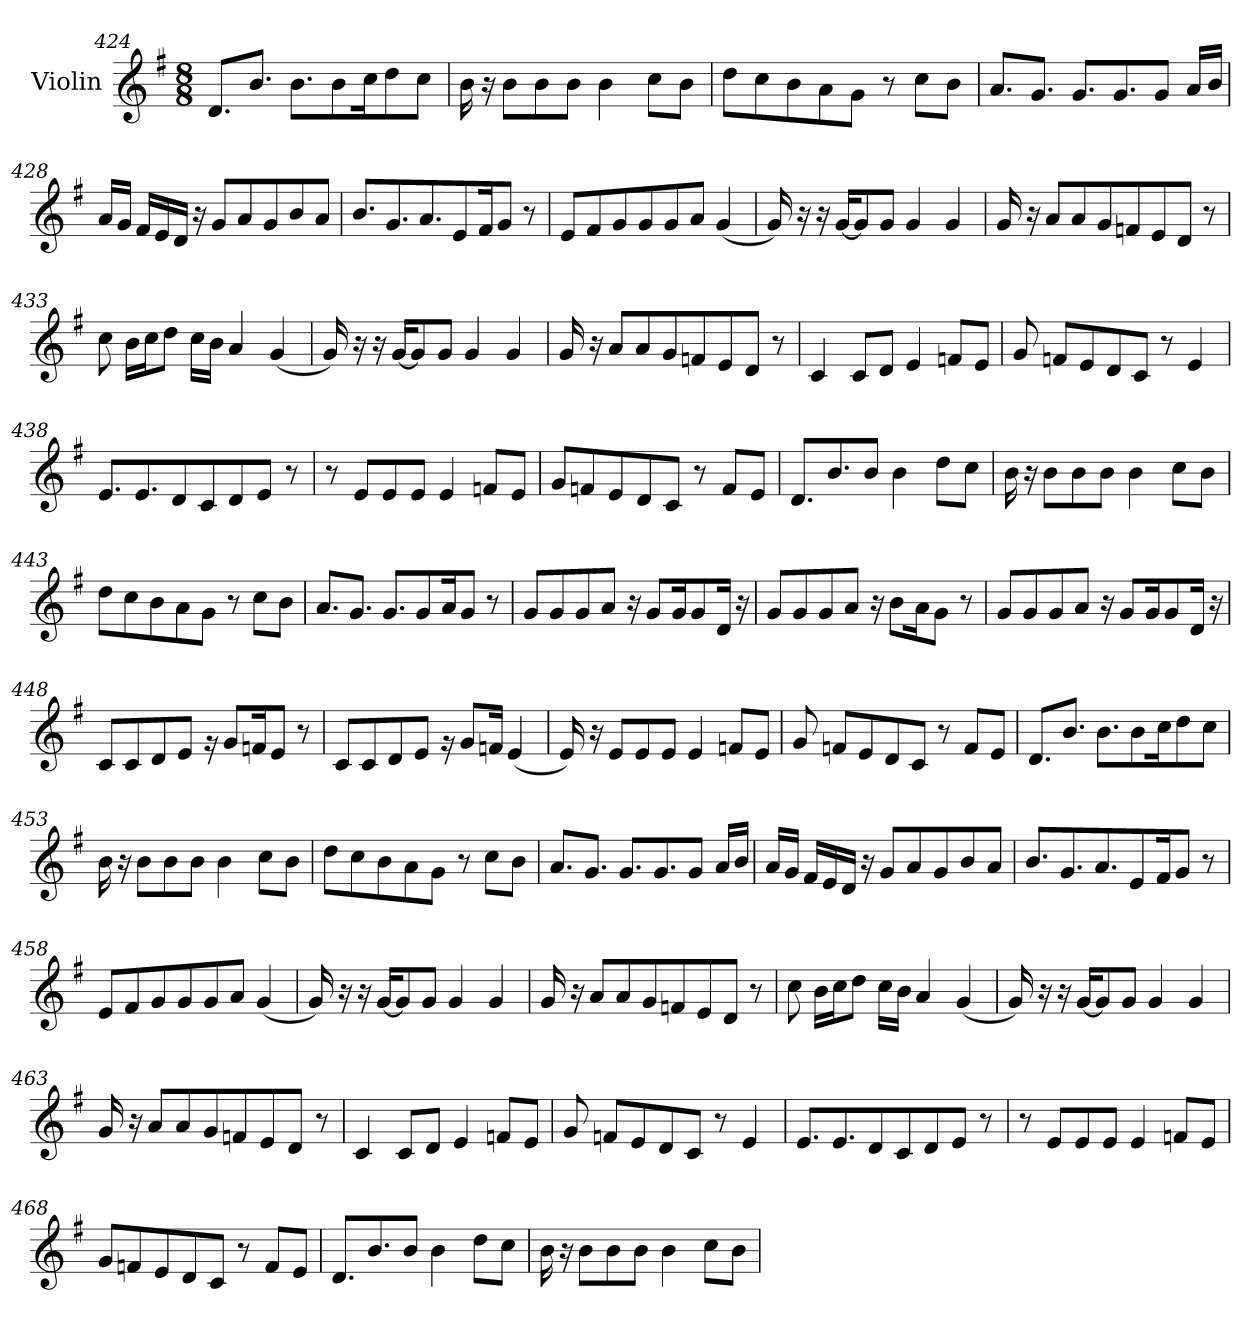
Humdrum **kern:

**kern
*part1
*staff1
*I"Violin
*clefG2
*k[f#]
*G:
*M8/8
=424
8.d/L
8.b/J
8.b\L
8b\
16cc\K
8dd\
8cc\J
=425
16b\
16r
8b\L
8b\
8b\J
4b\
8cc\L
8b\J
!!LO:LB:g=z
=426
8dd\L
8cc\
8b\
8a\
8g\J
8r
8cc\L
8b\J
=427
8.a/L
8.g/J
8.g/L
8.g/
8g/J
16a/LL
16b/JJ
=428
16a/LL
16g/JJ
16f#/LL
16e/
16d/JJ
16r
8g/L
8a/
8g/
8b/
8a/J
=429
8.b/L
8.g/
8.a/
8e/
16f#/K
8g/J
8r
!!LO:LB:g=z
=430
8e/L
8f#/
8g/
8g/
8g/
8a/J
(<4g/
=431
16g/)
16r
16r
[16g/KL
8g/]
8g/J
4g/
4g/
=432
16g/
16r
8a/L
8a/
8g/
8fn/
8e/
8d/J
8r
=433
8cc\
16b\LL
16cc\J
8dd\J
16cc\LL
16b\JJ
4a/
(<4g/
!!LO:PB:g=z
=434
16g/)
16r
16r
[16g/KL
8g/]
8g/J
4g/
4g/
=435
16g/
16r
8a/L
8a/
8g/
8fn/
8e/
8d/J
8r
=436
4c/
8c/L
8d/J
4e/
8fn/L
8e/J
=437
8g/
8fn/L
8e/
8d/
8c/J
8r
4e/
!!LO:LB:g=z
=438
8.e/L
8.e/
8d/
8c/
8d/
8e/J
8r
=439
8r
8e/L
8e/
8e/J
4e/
8fn/L
8e/J
=440
8g/L
8fn/
8e/
8d/
8c/J
8r
8f/L
8e/J
=441
8.d/L
8.b/
8b/J
4b\
8dd\L
8cc\J
!!LO:LB:g=z
=442
16b\
16r
8b\L
8b\
8b\J
4b\
8cc\L
8b\J
=443
8dd\L
8cc\
8b\
8a\
8g\J
8r
8cc\L
8b\J
=444
8.a/L
8.g/J
8.g/L
8g/
16a/K
8g/J
8r
=445
8g/L
8g/
8g/
8a/J
16r
8g/L
16g/K
8g/
16d/Jk
16r
!!LO:LB:g=z
=446
8g/L
8g/
8g/
8a/J
16r
8b\L
16a\K
8g\J
8r
=447
8g/L
8g/
8g/
8a/J
16r
8g/L
16g/K
8g/
16d/Jk
16r
=448
8c/L
8c/
8d/
8e/J
16rg
8g/L
16fn/K
8e/J
8r
!!LO:LB:g=z
=449
8c/L
8c/
8d/
8e/J
16rg
8g/L
16fn/Jk
(<4e/
=450
16e/)
16r
8e/L
8e/
8e/J
4e/
8fn/L
8e/J
=451
8g/
8fn/L
8e/
8d/
8c/J
8r
8f/L
8e/J
=452
8.d/L
8.b/J
8.b\L
8b\
16cc\K
8dd\
8cc\J
!!LO:LB:g=z
=453
16b\
16r
8b\L
8b\
8b\J
4b\
8cc\L
8b\J
=454
8dd\L
8cc\
8b\
8a\
8g\J
8r
8cc\L
8b\J
=455
8.a/L
8.g/J
8.g/L
8.g/
8g/J
16a/LL
16b/JJ
=456
16a/LL
16g/JJ
16f#/LL
16e/
16d/JJ
16r
8g/L
8a/
8g/
8b/
8a/J
!!LO:LB:g=z
=457
8.b/L
8.g/
8.a/
8e/
16f#/K
8g/J
8r
=458
8e/L
8f#/
8g/
8g/
8g/
8a/J
(<4g/
=459
16g/)
16r
16r
[16g/KL
8g/]
8g/J
4g/
4g/
=460
16g/
16r
8a/L
8a/
8g/
8fn/
8e/
8d/J
8r
!!LO:LB:g=z
=461
8cc\
16b\LL
16cc\J
8dd\J
16cc\LL
16b\JJ
4a/
(<4g/
=462
16g/)
16r
16r
[16g/KL
8g/]
8g/J
4g/
4g/
=463
16g/
16r
8a/L
8a/
8g/
8fn/
8e/
8d/J
8r
=464
4c/
8c/L
8d/J
4e/
8fn/L
8e/J
!!LO:PB:g=z
=465
8g/
8fn/L
8e/
8d/
8c/J
8r
4e/
=466
8.e/L
8.e/
8d/
8c/
8d/
8e/J
8r
=467
8r
8e/L
8e/
8e/J
4e/
8fn/L
8e/J
=468
8g/L
8fn/
8e/
8d/
8c/J
8r
8f/L
8e/J
!!LO:LB:g=z
=469
8.d/L
8.b/
8b/J
4b\
8dd\L
8cc\J
=470
16b\
16r
8b\L
8b\
8b\J
4b\
8cc\L
8b\J
=
*-
